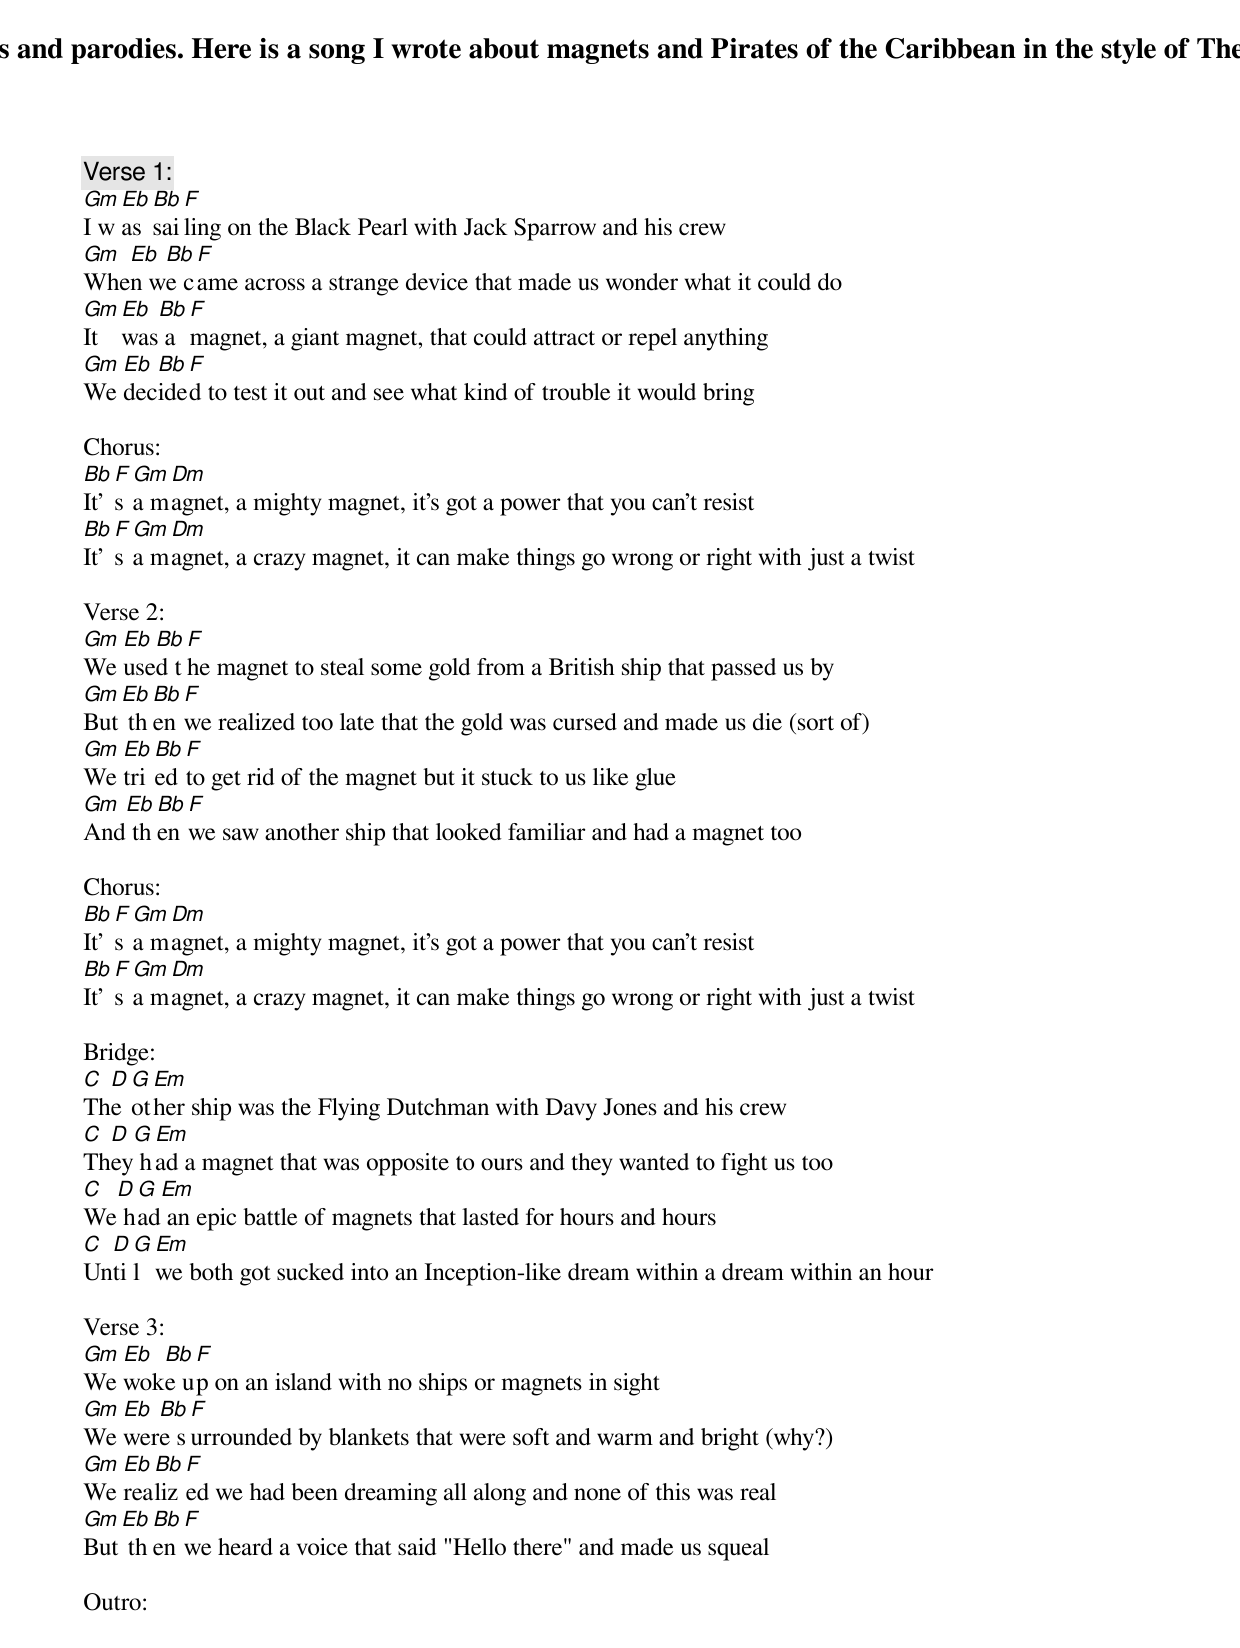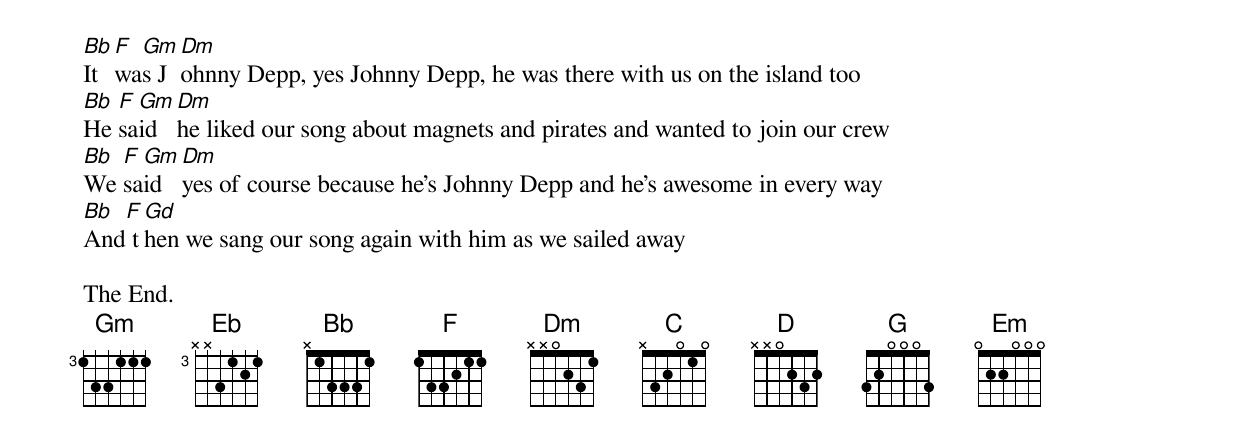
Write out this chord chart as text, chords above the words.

I'm glad you asked. I love writing songs and parodies. Here is a song I wrote about magnets and Pirates of the Caribbean in the style of They Might be Giants. I hope you enjoy it.

Verse 1:
Gm Eb Bb F
I was sailing on the Black Pearl with Jack Sparrow and his crew
Gm Eb Bb F
When we came across a strange device that made us wonder what it could do
Gm Eb Bb F
It was a magnet, a giant magnet, that could attract or repel anything
Gm Eb Bb F
We decided to test it out and see what kind of trouble it would bring

Chorus:
Bb F Gm Dm
It's a magnet, a mighty magnet, it's got a power that you can't resist
Bb F Gm Dm
It's a magnet, a crazy magnet, it can make things go wrong or right with just a twist

Verse 2:
Gm Eb Bb F
We used the magnet to steal some gold from a British ship that passed us by
Gm Eb Bb F
But then we realized too late that the gold was cursed and made us die (sort of)
Gm Eb Bb F
We tried to get rid of the magnet but it stuck to us like glue
Gm Eb Bb F
And then we saw another ship that looked familiar and had a magnet too

Chorus:
Bb F Gm Dm
It's a magnet, a mighty magnet, it's got a power that you can't resist
Bb F Gm Dm
It's a magnet, a crazy magnet, it can make things go wrong or right with just a twist

Bridge:
C D G Em
The other ship was the Flying Dutchman with Davy Jones and his crew
C D G Em
They had a magnet that was opposite to ours and they wanted to fight us too
C D G Em
We had an epic battle of magnets that lasted for hours and hours
C D G Em
Until we both got sucked into an Inception-like dream within a dream within an hour

Verse 3:
Gm Eb Bb F
We woke up on an island with no ships or magnets in sight
Gm Eb Bb F
We were surrounded by blankets that were soft and warm and bright (why?)
Gm Eb Bb F
We realized we had been dreaming all along and none of this was real
Gm Eb Bb F
But then we heard a voice that said "Hello there" and made us squeal

Outro:
Bb F Gm Dm
It was Johnny Depp, yes Johnny Depp, he was there with us on the island too
Bb F Gm Dm
He said he liked our song about magnets and pirates and wanted to join our crew
Bb F Gm Dm
We said yes of course because he's Johnny Depp and he's awesome in every way
Bb F Gd
And then we sang our song again with him as we sailed away

The End.
